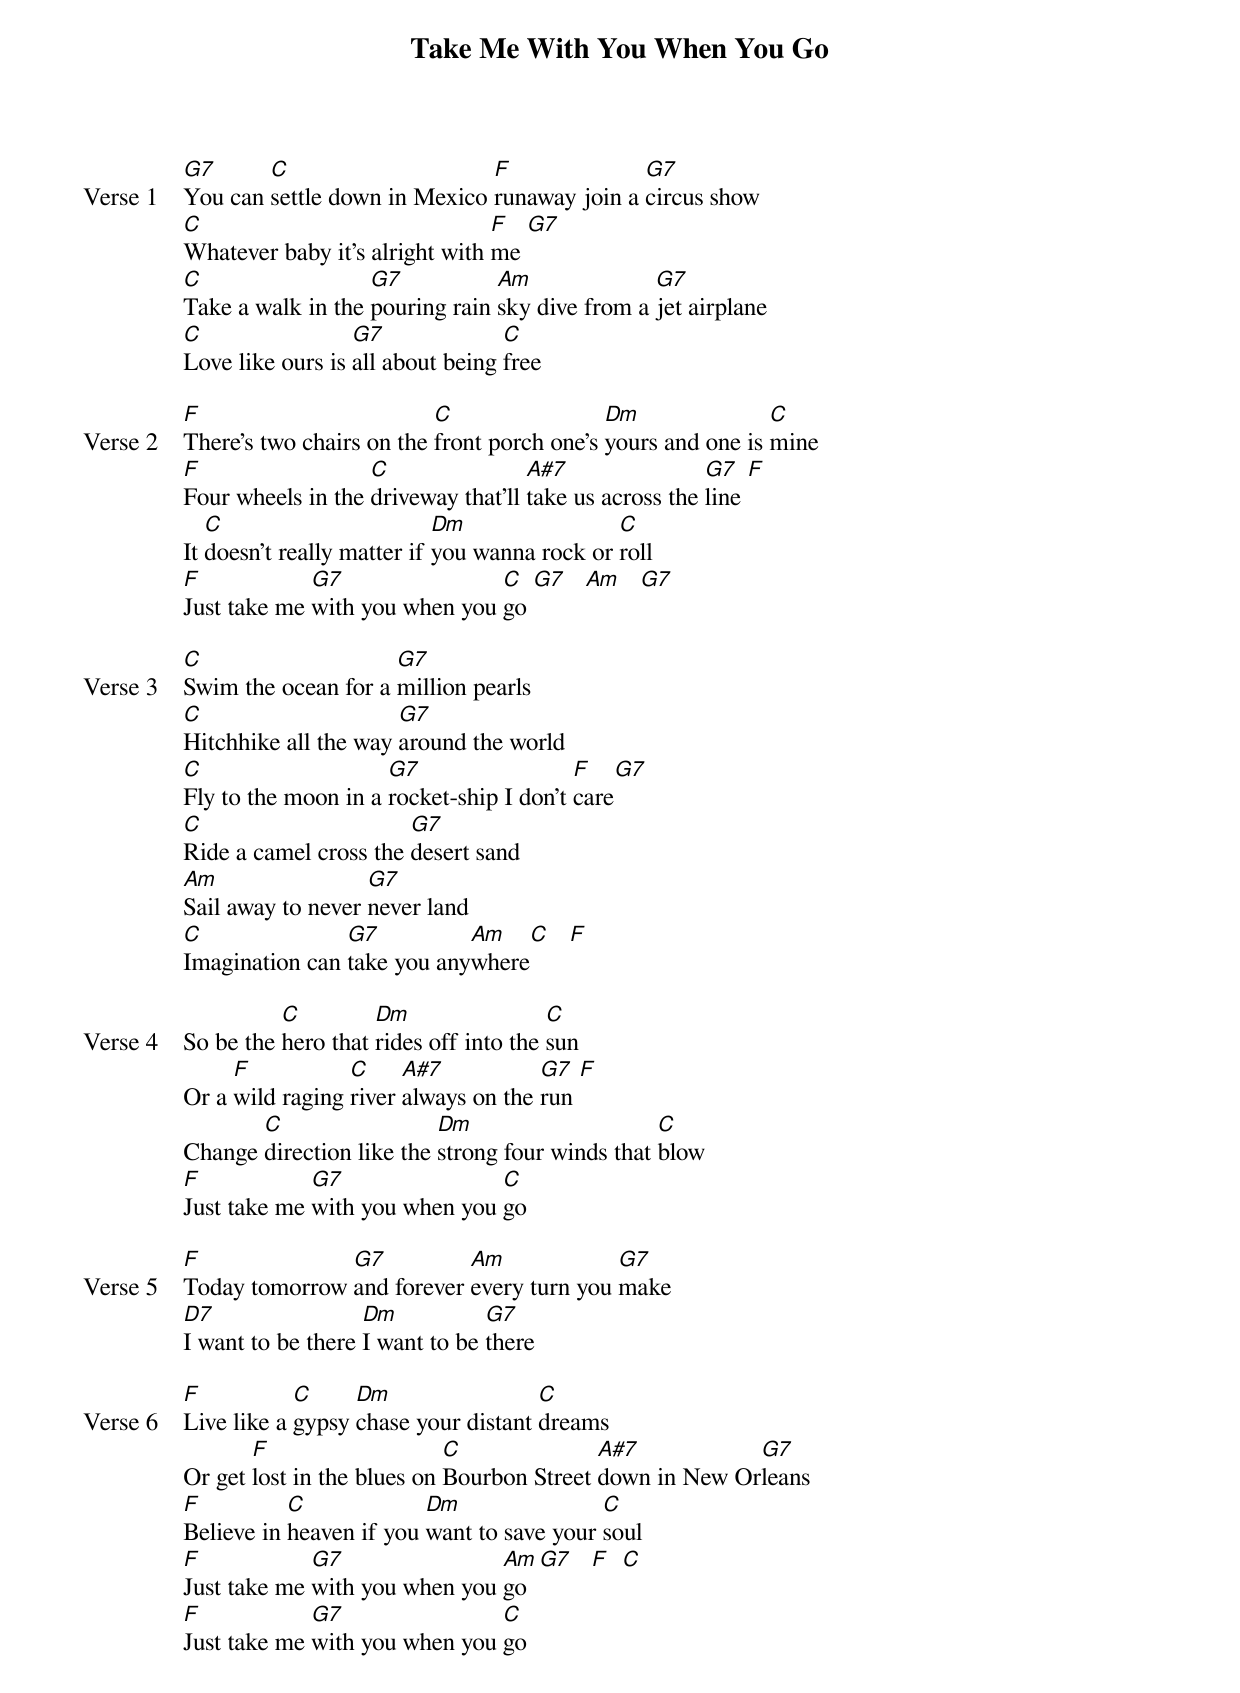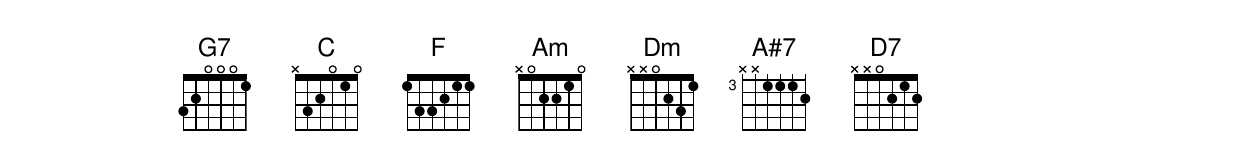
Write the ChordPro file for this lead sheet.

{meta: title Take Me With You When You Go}
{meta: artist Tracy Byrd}
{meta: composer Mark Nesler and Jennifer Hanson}

{start_of_verse: Verse 1}
[G7]You can [C]settle down in Mexico [F]runaway join a [G7]circus show
[C]Whatever baby it's alright with [F]me [G7]
[C]Take a walk in the [G7]pouring rain [Am]sky dive from a [G7]jet airplane
[C]Love like ours is [G7]all about being [C]free
{end_of_verse}

{start_of_verse: Verse 2}
[F]There's two chairs on the [C]front porch one's [Dm]yours and one is [C]mine
[F]Four wheels in the [C]driveway that'll [A#7]take us across the [G7]line [F]
It [C]doesn't really matter if [Dm]you wanna rock or [C]roll
[F]Just take me [G7]with you when you [C]go [G7]   [Am]   [G7]
{end_of_verse}

{start_of_verse: Verse 3}
[C]Swim the ocean for a [G7]million pearls
[C]Hitchhike all the way [G7]around the world
[C]Fly to the moon in a [G7]rocket-ship I don't [F]care[G7]
[C]Ride a camel cross the [G7]desert sand
[Am]Sail away to never [G7]never land
[C]Imagination can [G7]take you any[Am]where[C]   [F]
{end_of_verse}

{start_of_verse: Verse 4}
So be the [C]hero that [Dm]rides off into the [C]sun
Or a [F]wild raging [C]river [A#7]always on the [G7]run [F]
Change [C]direction like the [Dm]strong four winds that [C]blow
[F]Just take me [G7]with you when you [C]go
{end_of_verse}

{start_of_verse: Verse 5}
[F]Today tomorrow [G7]and forever [Am]every turn you [G7]make
[D7]I want to be there [Dm]I want to be [G7]there
{end_of_verse}

{start_of_verse: Verse 6}
[F]Live like a [C]gypsy [Dm]chase your distant [C]dreams
Or get [F]lost in the blues on [C]Bourbon Street [A#7]down in New Or[G7]leans
[F]Believe in [C]heaven if you [Dm]want to save your [C]soul
[F]Just take me [G7]with you when you [Am]go [G7]   [F]  [C]
[F]Just take me [G7]with you when you [C]go
{end_of_verse}
